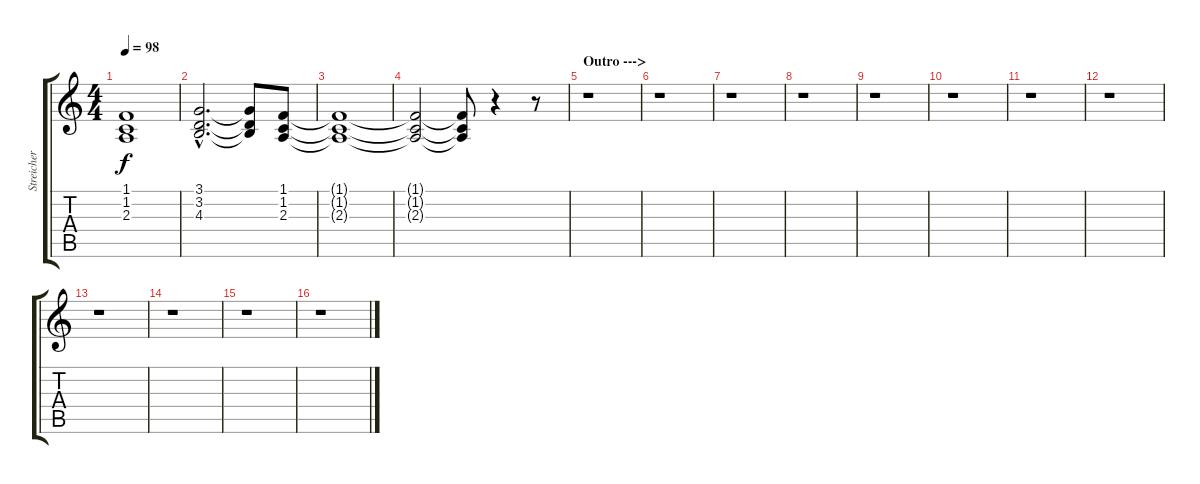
\track ("Streicher II" "Streicher ") {instrument pad4choir}
\staff {score tabs}
\tuning (E4 B3 G3 D3 A2 E2) {hide}
\ts (4 4)
\tempo 98
\clef g2
\ks c
(1.1{t} 1.2{t} 2.3{t}).1{dy f} |
(3.1{hac} 3.2{hac} 4.3{hac}).2{d} (3.1{t} 3.2{t} 4.3{t}).8 (1.1 1.2 2.3).8 |
(1.1{t} 1.2{t} 2.3{t}).1 |
(1.1{t} 1.2{t} 2.3{t}).2 (1.1{t} 1.2{t} 2.3{t}).8 r.4 r.8 |
\section ("" "Outro ---> ")
r.1 |
r.1 |
r.1 |
r.1 |
r.1 |
r.1 |
r.1 |
r.1 |
r.1 |
r.1 |
r.1 |
r.1
